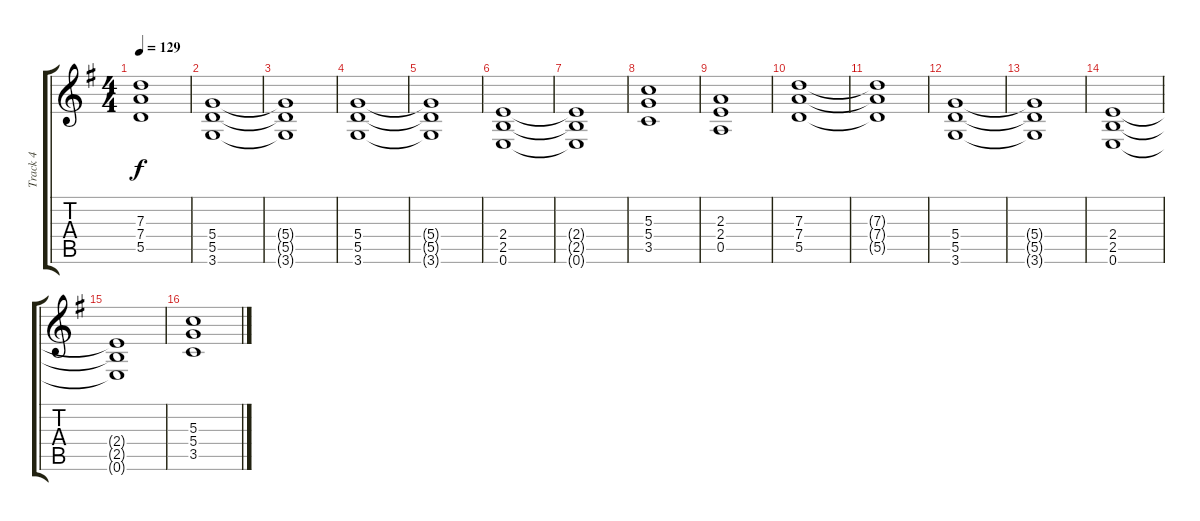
\track ("Track 4" "Track 4") {instrument distortionguitar}
\staff {score tabs}
\tuning (E4 B3 G3 D3 A2 E2) {hide}
\ts (4 4)
\tempo 129
\clef g2
\ks g
(7.3 7.4 5.5).1{dy f} |
(5.4 5.5 3.6).1 |
(5.4{t} 5.5{t} 3.6{t}).1 |
(5.4 5.5 3.6).1 |
(5.4{t} 5.5{t} 3.6{t}).1 |
(2.4 2.5 0.6).1 |
(2.4{t} 2.5{t} 0.6{t}).1 |
(5.3 5.4 3.5).1 |
(2.3 2.4 0.5).1 |
(7.3 7.4 5.5).1 |
(7.3{t} 7.4{t} 5.5{t}).1 |
(5.4 5.5 3.6).1 |
(5.4{t} 5.5{t} 3.6{t}).1 |
(2.4 2.5 0.6).1 |
(2.4{t} 2.5{t} 0.6{t}).1 |
(5.3 5.4 3.5).1
